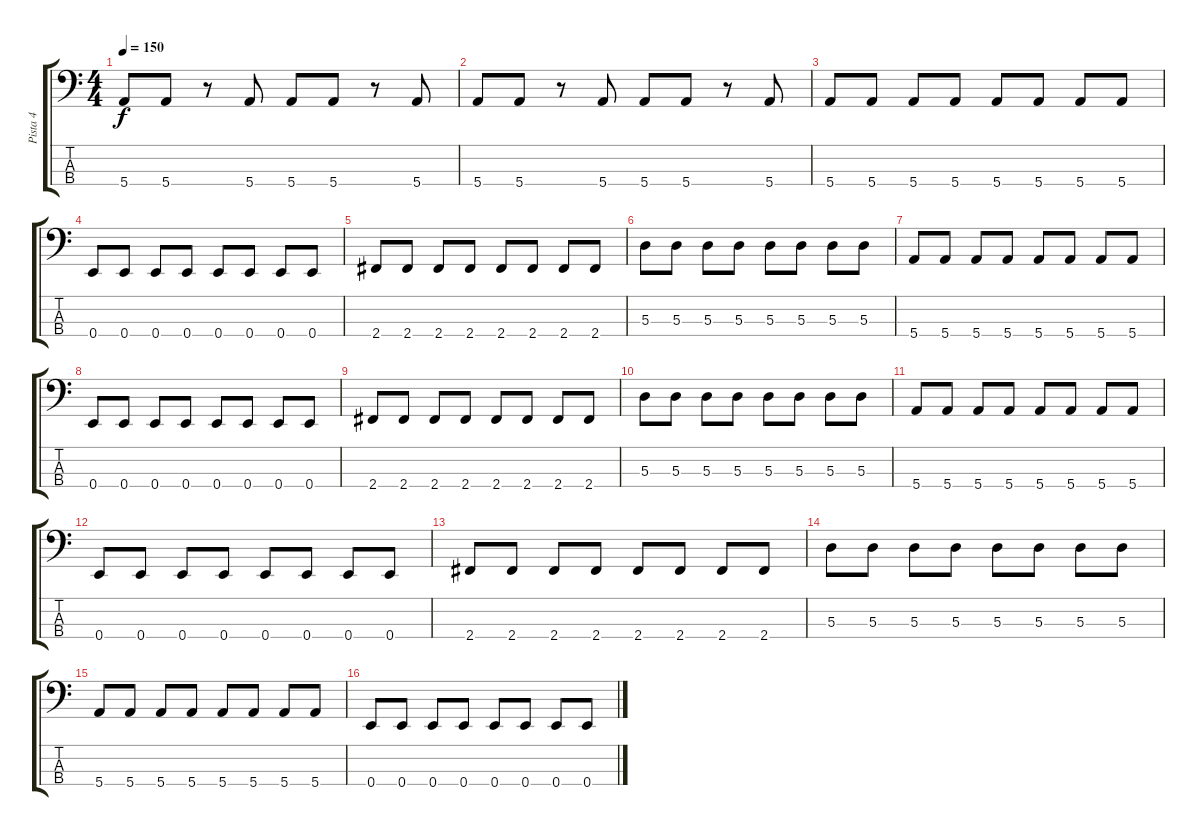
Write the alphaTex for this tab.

\track ("Pista 4" "Pista 4") {instrument electricbasspick}
\staff {score tabs}
\tuning (G2 D2 A1 E1) {hide}
\ts (4 4)
\tempo 150
\clef f4
\ks c
5.4.8{dy f} 5.4.8 r.8 5.4.8 5.4.8 5.4.8 r.8 5.4.8 |
5.4.8 5.4.8 r.8 5.4.8 5.4.8 5.4.8 r.8 5.4.8 |
5.4.8 5.4.8 5.4.8 5.4.8 5.4.8 5.4.8 5.4.8 5.4.8 |
0.4.8 0.4.8 0.4.8 0.4.8 0.4.8 0.4.8 0.4.8 0.4.8 |
2.4.8 2.4.8 2.4.8 2.4.8 2.4.8 2.4.8 2.4.8 2.4.8 |
5.3.8 5.3.8 5.3.8 5.3.8 5.3.8 5.3.8 5.3.8 5.3.8 |
5.4.8 5.4.8 5.4.8 5.4.8 5.4.8 5.4.8 5.4.8 5.4.8 |
0.4.8 0.4.8 0.4.8 0.4.8 0.4.8 0.4.8 0.4.8 0.4.8 |
2.4.8 2.4.8 2.4.8 2.4.8 2.4.8 2.4.8 2.4.8 2.4.8 |
5.3.8 5.3.8 5.3.8 5.3.8 5.3.8 5.3.8 5.3.8 5.3.8 |
5.4.8 5.4.8 5.4.8 5.4.8 5.4.8 5.4.8 5.4.8 5.4.8 |
0.4.8 0.4.8 0.4.8 0.4.8 0.4.8 0.4.8 0.4.8 0.4.8 |
2.4.8 2.4.8 2.4.8 2.4.8 2.4.8 2.4.8 2.4.8 2.4.8 |
5.3.8 5.3.8 5.3.8 5.3.8 5.3.8 5.3.8 5.3.8 5.3.8 |
5.4.8 5.4.8 5.4.8 5.4.8 5.4.8 5.4.8 5.4.8 5.4.8 |
0.4.8 0.4.8 0.4.8 0.4.8 0.4.8 0.4.8 0.4.8 0.4.8
